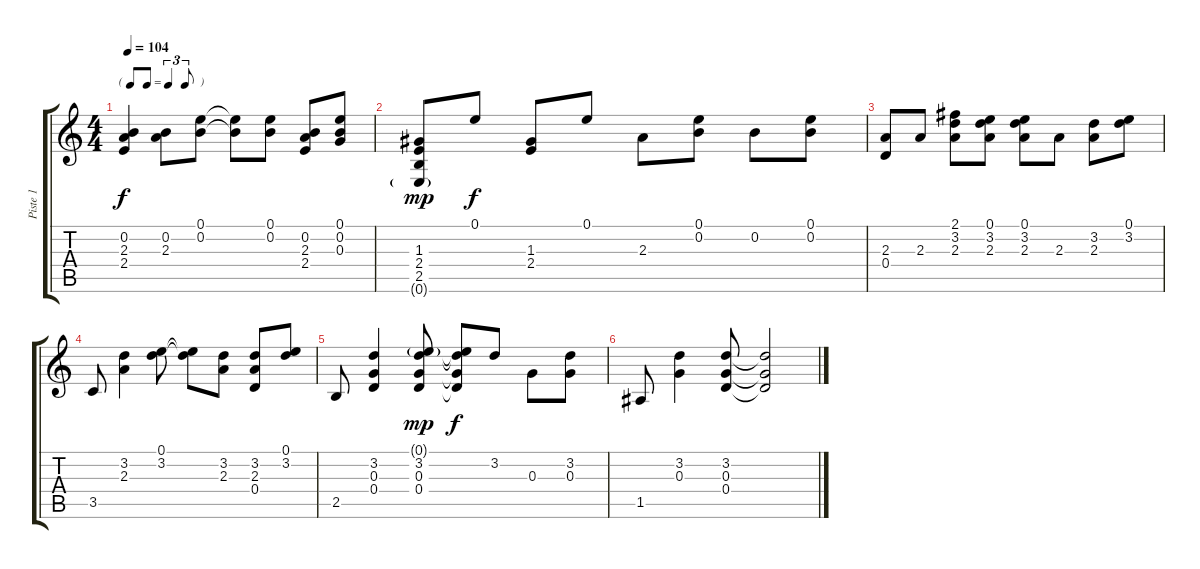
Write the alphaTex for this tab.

\track ("Piste 1" "Piste 1") {instrument acousticguitarsteel}
\staff {score tabs}
\tuning (E4 B3 G3 D3 A2 E2) {hide}
\ts (4 4)
\tf triplet8th
\tempo 104
\clef g2
\ks c
(0.2 2.3 2.4).4{dy f} (0.2 2.3).8 (0.1 0.2).8 (0.1{t} 0.2{t}).8 (0.1 0.2).8 (0.2 2.3 2.4).8 (0.1 0.2 0.3).8 |
(1.3 2.4 2.5 0.6{g}).8{dy mp} 0.1.8{dy f} (1.3 2.4).8 0.1.8 2.3.8 (0.1 0.2).8 0.2.8 (0.1 0.2).8 |
(2.3 0.4).8 2.3.8 (2.1 3.2 2.3).8 (0.1 3.2 2.3).8 (0.1 3.2 2.3).8 2.3.8 (3.2 2.3).8 (0.1 3.2).8 |
3.5.8 (3.2 2.3).4 (0.1 3.2).8 (0.1{t} 3.2{t}).8 (3.2 2.3).8 (3.2 2.3 0.4).8 (0.1 3.2).8 |
2.5.8 (3.2 0.3 0.4).4 (0.1{g} 3.2 0.3 0.4).8{dy mp} (0.1{t} 3.2{t} 0.3{t} 0.4{t}).8{dy f} 3.2.8 0.3.8 (3.2 0.3).8 |
1.5.8 (3.2 0.3).4 (3.2 0.3 0.4).8 (3.2{t} 0.3{t} 0.4{t}).2
